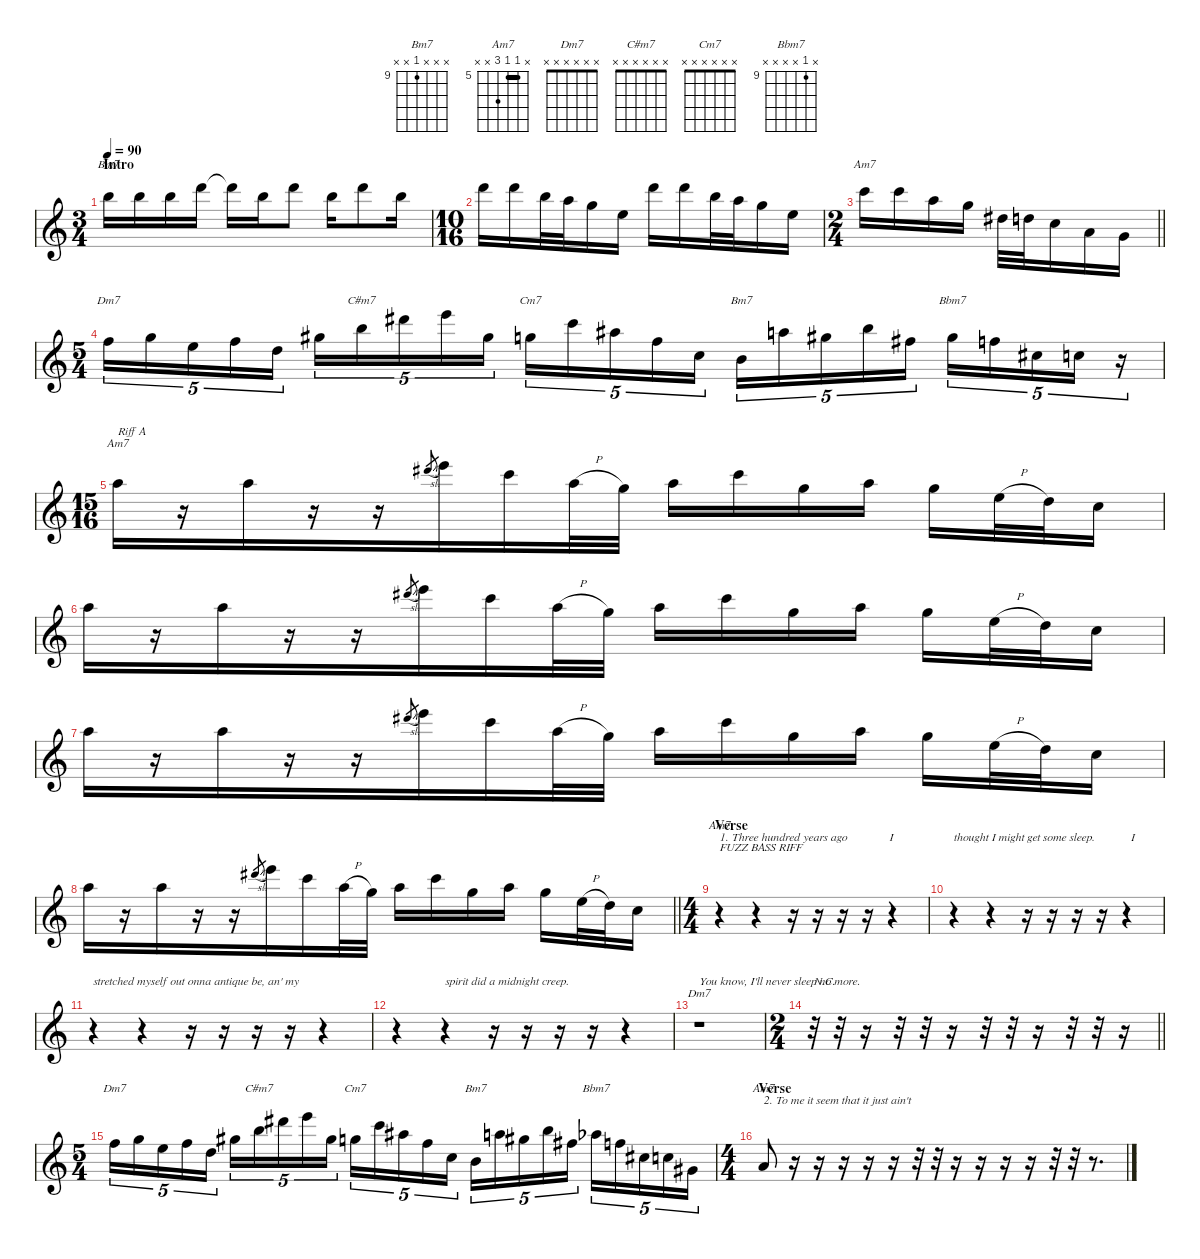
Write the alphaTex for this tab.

\defaultSystemsLayout 4
\hideDynamics
\bracketExtendMode nobrackets
\singleTrackTrackNamePolicy hidden
\multiTrackTrackNamePolicy hidden
\otherSystemsTrackNameOrientation horizontal
\track ("Trumpet" "Trumpet") {instrument overdrivenguitar}
\staff {score}
\tuning (E4 B3 G3 D3 A2 E2)
\chord ("Bm7" x x x x x x)
\chord ("Am7" x x x x x x)
\chord ("Dm7" x x x x x x)
\chord ("C#m7" x x x x x x)
\chord ("Cm7" x x x x x x)
\chord ("Bm7" x x x 9 x x) {firstfret 9}
\chord ("Bbm7" x 9 x x x x) {firstfret 9}
\chord ("Am7" x x x 7 x x) {firstfret 7}
\chord ("Am7" x 5 5 7 x x) {firstfret 5 barre 5}
\ts (3 4)
\beaming (8 2 2 2)
\section ("" "Intro")
\tempo 90
\clef g2
\ks c
16.3.16{ch "Bm7" dy f instrument overdrivenguitar beam Down} 16.3.16{beam Down} 16.3.16{beam Down} 15.2.16{beam Down} 15.2{t}.16{beam Down} 16.3.16{beam Down} 15.2.8{beam Down} 16.3.16{beam Down} 15.2.8{beam Down} 16.3.16{beam Down} |
\ts (10 16)
\beaming (8 2 2 1)
15.2.16{beam Down beam merge} 15.2.16{beam Down beam merge} 16.3.32{beam Down beam merge} 14.3.32{beam Down} 17.4.16{beam Down beam merge} 14.4.16{beam Down beam split} 15.2.16{beam Down beam merge} 15.2.16{beam Down beam merge} 16.3.32{beam Down beam merge} 14.3.32{beam Down beam merge} 17.4.16{beam Down beam merge} 14.4.16{beam Down} |
\ts (2 4)
\beaming (8 2 2)
\barLineRight lightlight
13.2.16{ch "Am7" beam Down} 13.2.16{beam Down} 14.3.16{beam Down} 12.3.16{beam Down} 13.4{acc #}.32{beam Down} 12.4.32{beam Down} 15.5.16{beam Down} 12.5.16{beam Down} 10.5.16{beam Down} |
\ts (5 4)
\beaming (8 6 4)
10.3.16{tu (5 4) ch "Dm7" beam Down} 12.3.16{tu (5 4) beam Down} 14.4.16{tu (5 4) beam Down} 10.3.16{tu (5 4) beam Down} 12.4.16{tu (5 4) beam Down} 13.3{acc #}.16{tu (5 4) beam Down} 12.2.16{tu (5 4) ch "C#m7" beam Down} 11.1{acc #}.16{tu (5 4) beam Down} 12.1.16{tu (5 4) beam Down} 13.3{acc #}.16{tu (5 4) beam Down} 12.3.16{tu (5 4) ch "Cm7" beam Down} 13.2.16{tu (5 4) beam Down} 11.2{acc #}.16{tu (5 4) beam Down} 10.3.16{tu (5 4) beam Down} 10.4.16{tu (5 4) beam Down} 9.4.16{tu (5 4) ch "Bm7" beam Down} 10.2.16{tu (5 4) beam Down} 9.2{acc #}.16{tu (5 4) beam Down} 12.2.16{tu (5 4) beam Down} 11.3{acc #}.16{tu (5 4) beam Down} 9.2{acc #}.16{tu (5 4) ch "Bbm7" beam Down} 10.3.16{tu (5 4) beam Down} 11.4{acc #}.16{tu (5 4) beam Down} 10.4.16{tu (5 4) beam Down} r.16{tu (5 4) beam Down} |
\ts (15 16)
\beaming (8 3 3 1)
14.3.16{ch "Am7" txt "Riff A" beam Down} r.16{beam Down} 14.3.16{beam Down} r.16{beam Down beam split} r.16{beam Down} 11.1{sl acc #}.8{gr beam Up} 12.1.16{beam Down beam merge} 13.2.16{beam Down beam merge} 14.3{h}.32{beam Down beam merge} 12.3.32{beam Down beam split} 14.3.16{beam Down} 13.2.16{beam Down} 12.3.16{beam Down} 14.3.16{beam Down} 12.3.16{beam Down} 14.4{h}.32{beam Down} 12.4.32{beam Down beam merge} 15.5.16{beam Down} |
14.3.16{beam Down} r.16{beam Down} 14.3.16{beam Down} r.16{beam Down beam split} r.16{beam Down} 11.1{sl acc #}.8{gr beam Up} 12.1.16{beam Down beam merge} 13.2.16{beam Down beam merge} 14.3{h}.32{beam Down beam merge} 12.3.32{beam Down beam split} 14.3.16{beam Down} 13.2.16{beam Down} 12.3.16{beam Down} 14.3.16{beam Down} 12.3.16{beam Down} 14.4{h}.32{beam Down} 12.4.32{beam Down beam merge} 15.5.16{beam Down} |
14.3.16{beam Down} r.16{beam Down} 14.3.16{beam Down} r.16{beam Down beam split} r.16{beam Down} 11.1{sl acc #}.8{gr beam Up} 12.1.16{beam Down beam merge} 13.2.16{beam Down beam merge} 14.3{h}.32{beam Down beam merge} 12.3.32{beam Down beam split} 14.3.16{beam Down} 13.2.16{beam Down} 12.3.16{beam Down} 14.3.16{beam Down} 12.3.16{beam Down} 14.4{h}.32{beam Down} 12.4.32{beam Down beam merge} 15.5.16{beam Down} |
\barLineRight lightlight
14.3.16{beam Down} r.16{beam Down} 14.3.16{beam Down} r.16{beam Down beam split} r.16{beam Down} 11.1{sl acc #}.8{gr beam Up} 12.1.16{beam Down beam merge} 13.2.16{beam Down beam merge} 14.3{h}.32{beam Down beam merge} 12.3.32{beam Down beam split} 14.3.16{beam Down} 13.2.16{beam Down} 12.3.16{beam Down} 14.3.16{beam Down} 12.3.16{beam Down} 14.4{h}.32{beam Down} 12.4.32{beam Down beam merge} 15.5.16{beam Down} |
\ts (4 4)
\beaming (8 2 2 2 2)
\section ("" "Verse    ")
r.4{ch "Am7" txt "1. Three hundred years ago              I\nFUZZ BASS RIFF" beam Down} r.4{beam Down} r.16{beam Down} r.16{beam Down} r.16{beam Down} r.16{beam Down} r.4{beam Down} |
r.4{txt "thought I might get some sleep.            I" beam Down} r.4{beam Down} r.16{beam Down} r.16{beam Down} r.16{beam Down} r.16{beam Down} r.4{beam Down} |
r.4{txt "stretched myself out onna antique be, an' my" beam Down} r.4{beam Down} r.16{beam Down} r.16{beam Down} r.16{beam Down} r.16{beam Down} r.4{beam Down} |
r.4{beam Down} r.4{txt "spirit did a midnight creep." beam Down} r.16{beam Down} r.16{beam Down} r.16{beam Down} r.16{beam Down} r.4{beam Down} |
r.1{ch "Dm7" txt "You know, I'll never sleep no more." beam Down} |
\ts (2 4)
\beaming (8 2 2)
\barLineRight lightlight
r.32{txt "N.C." beam Down} r.32{beam Down} r.16{beam Down} r.32{beam Down} r.32{beam Down} r.16{beam Down} r.32{beam Down} r.32{beam Down} r.16{beam Down} r.32{beam Down} r.32{beam Down} r.16{beam Down} |
\ts (5 4)
\beaming (8 6 4)
10.3.16{tu (5 4) ch "Dm7" beam Down} 12.3.16{tu (5 4) beam Down} 14.4.16{tu (5 4) beam Down} 10.3.16{tu (5 4) beam Down} 12.4.16{tu (5 4) beam Down} 13.3{acc #}.16{tu (5 4) beam Down} 12.2.16{tu (5 4) ch "C#m7" beam Down} 11.1{acc #}.16{tu (5 4) beam Down} 12.1.16{tu (5 4) beam Down} 13.3{acc #}.16{tu (5 4) beam Down} 12.3.16{tu (5 4) ch "Cm7" beam Down} 13.2.16{tu (5 4) beam Down} 11.2{acc #}.16{tu (5 4) beam Down} 10.3.16{tu (5 4) beam Down} 10.4.16{tu (5 4) beam Down} 9.4.16{tu (5 4) ch "Bm7" beam Down} 10.2.16{tu (5 4) beam Down} 9.2{acc #}.16{tu (5 4) beam Down} 12.2.16{tu (5 4) beam Down} 11.3{acc #}.16{tu (5 4) beam Down} 9.2{acc b}.16{tu (5 4) ch "Bbm7" beam Down} 10.3.16{tu (5 4) beam Down} 11.4{acc #}.16{tu (5 4) beam Down} 10.4.16{tu (5 4) beam Down} 11.5{acc #}.16{tu (5 4) beam Down} |
\ts (4 4)
\beaming (8 2 2 2 2)
\section ("" "Verse")
12.5.8{ch "Am7" txt "2. To me it seem that it just ain't" dy fff beam Up} r.16{beam Up} r.16{beam Up} r.16{beam Up} r.16{beam Up} r.16{beam Up} r.32{beam Up} r.32{beam Up} r.16{beam Up} r.16{beam Up} r.16{beam Up} r.16{beam Up} r.32{beam Up} r.32{beam Up} r.8{d beam Up}
